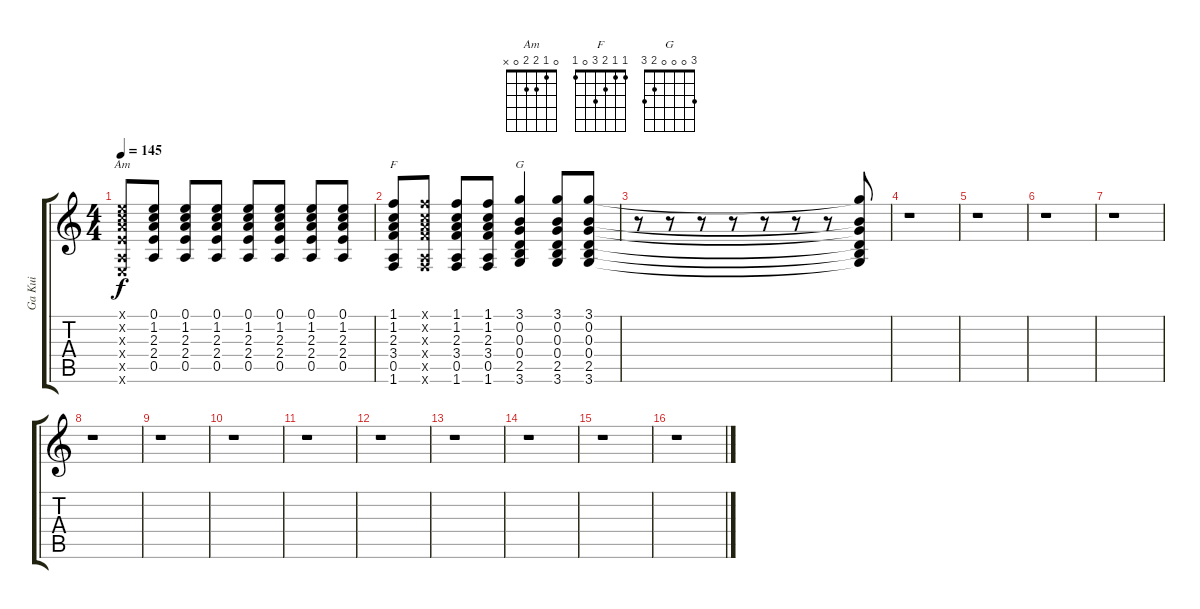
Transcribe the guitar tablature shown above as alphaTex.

\track ("Ga Kui" "Ga Kui") {instrument overdrivenguitar}
\staff {score tabs}
\tuning (E4 B3 G3 D3 A2 E2) {hide}
\chord ("Am" 0 1 2 2 0 x)
\chord ("F" 1 1 2 3 0 1)
\chord ("G" 3 0 0 0 2 3)
\ts (4 4)
\tempo 145
\clef g2
\ks c
(0.1{x} 1.2{x} 2.3{x} 2.4{x} 0.5{x} 0.6{x}).8{ch "Am" dy f} (0.1 1.2 2.3 2.4 0.5).8 (0.1 1.2 2.3 2.4 0.5).8 (0.1 1.2 2.3 2.4 0.5).8 (0.1 1.2 2.3 2.4 0.5).8 (0.1 1.2 2.3 2.4 0.5).8 (0.1 1.2 2.3 2.4 0.5).8 (0.1 1.2 2.3 2.4 0.5).8 |
(1.1 1.2 2.3 3.4 0.5 1.6).8{ch "F"} (1.1{x} 1.2{x} 2.3{x} 3.4{x} 0.5{x} 1.6{x}).8 (1.1 1.2 2.3 3.4 0.5 1.6).8 (1.1 1.2 2.3 3.4 0.5 1.6).8 (3.1 0.2 0.3 0.4 2.5 3.6).4{ch "G"} (3.1 0.2 0.3 0.4 2.5 3.6).8 (3.1 0.2 0.3 0.4 2.5 3.6).8 |
r.8 r.8 r.8 r.8 r.8 r.8 r.8 (3.1{t} 0.2{t} 0.3{t} 0.4{t} 2.5{t} 3.6{t}).8 |
r.1 |
r.1 |
r.1 |
r.1 |
r.1 |
r.1 |
r.1 |
r.1 |
r.1 |
r.1 |
r.1 |
r.1 |
r.1
